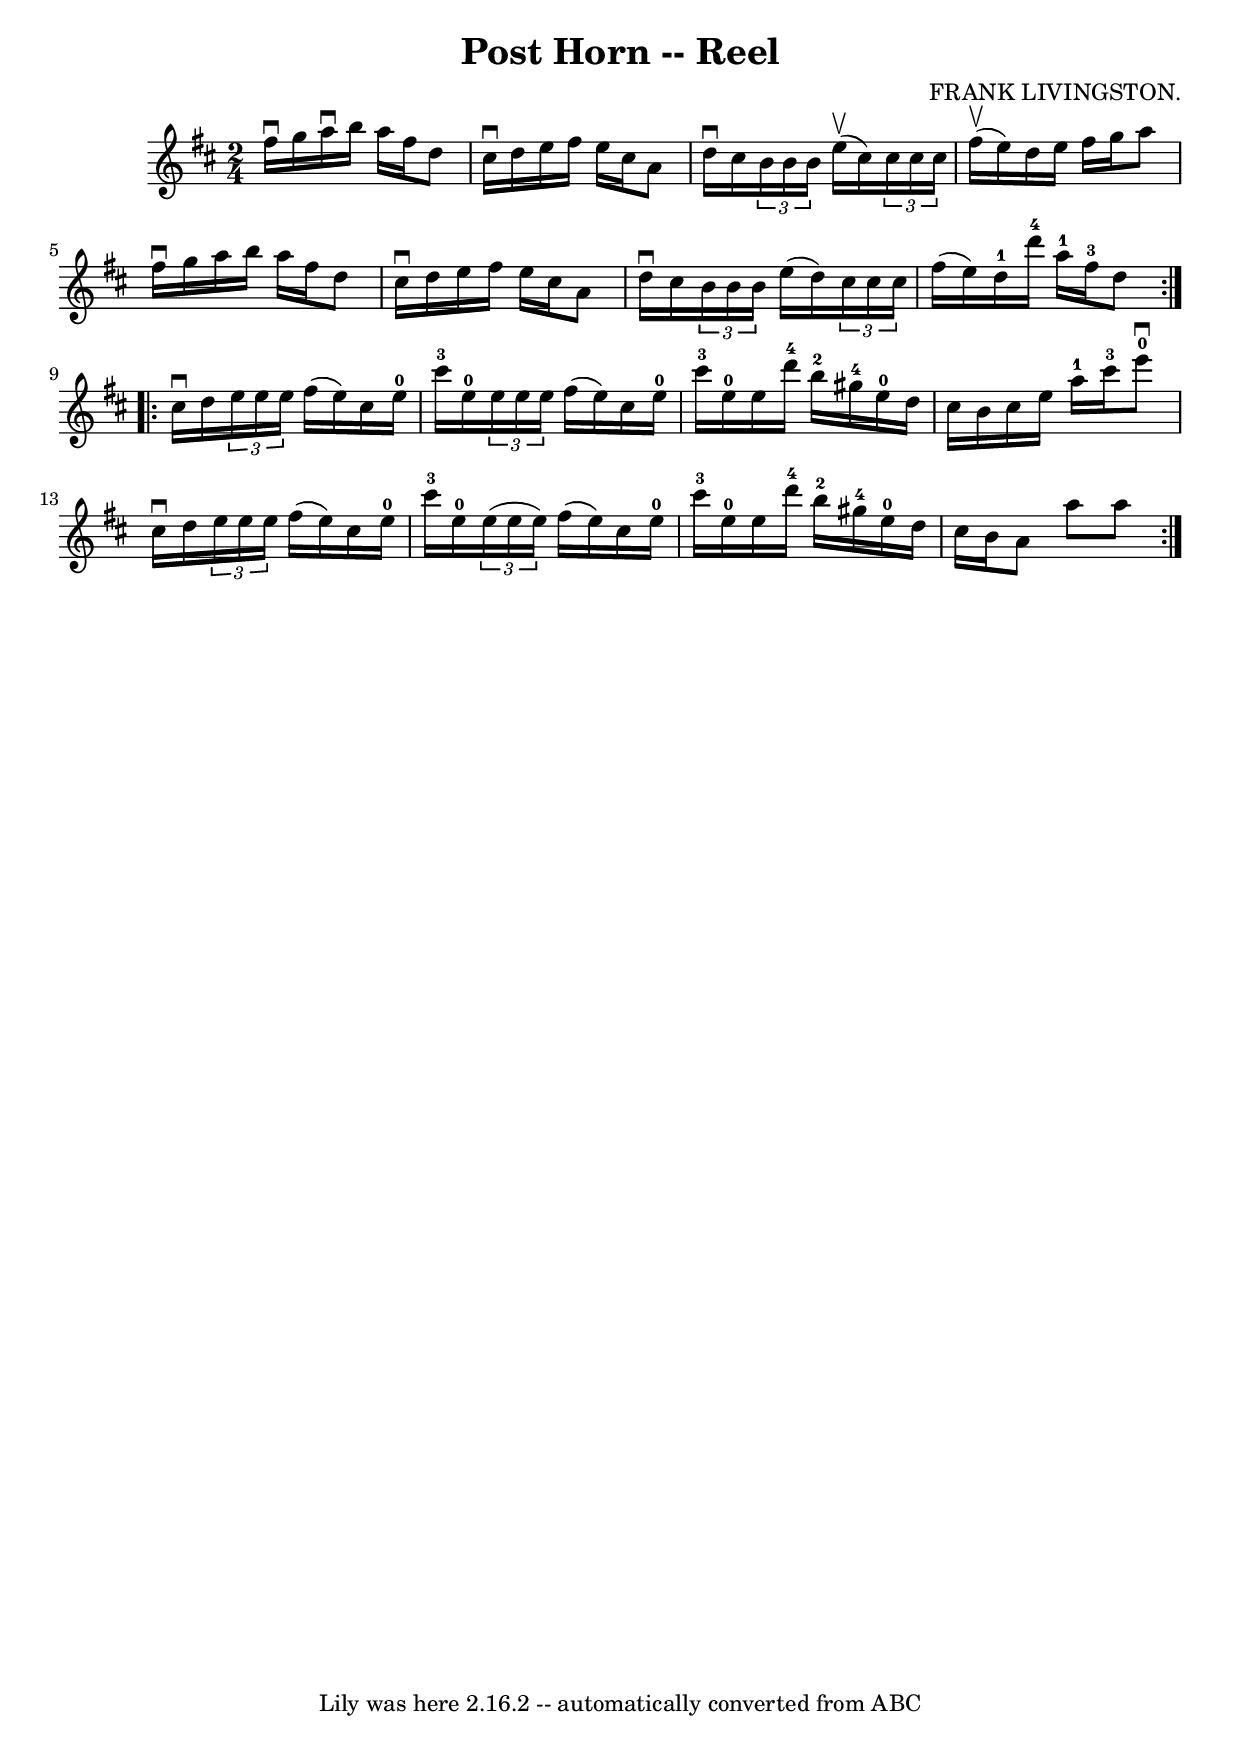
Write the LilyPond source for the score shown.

\version "2.16.2"
\include "Mammoth.ily"
\header {
  %% book = "Ryan's Mammoth Collection"
  composer = "FRANK LIVINGSTON."
  crossRefNumber = "1"
  footnotes = "\\\\307"
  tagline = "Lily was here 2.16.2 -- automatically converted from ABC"
  title = "Post Horn -- Reel"

}
voicedefault =  {



  \repeat volta 2 {

    \time 2/4 
    \key d \major fis''16^\downbow g''16  |
    a''16 
    ^\downbow b''16 a''16 fis''16 d''8 cis''16^\downbow d''16    
    |
    e''16 fis''16 e''16 cis''16 a'8 d''16^\downbow   
    cis''16    |
    \times 2/3 { b'16 b'16 b'16  
	       } e''16^\upbow(
    cis''16)   \times 2/3 { cis''16 cis''16 cis''16  
			  } fis''16 
    ^\upbow(e''16)   |
    d''16 e''16 fis''16 g''16 a''8    
    fis''16^\downbow g''16    |
    a''16 b''16 a''16 fis''16    
    d''8 cis''16^\downbow d''16    |
    e''16 fis''16 e''16    
    cis''16 a'8 d''16^\downbow cis''16    |
    \times 2/3 { b'16   
		 b'16 b'16  
	       } e''16 (d''16)   \times 2/3 { cis''16 cis''16    
					      cis''16  
					    } fis''16 (e''16)   |
    d''16-1 d'''16-4   
    a''16-1 fis''16-3 d''8  
  }     
  \repeat volta 2 {
    cis''16^\downbow   
    d''16  |
    \times 2/3 { e''16 e''16 e''16  
	       } fis''16 (
    e''16) cis''16 e''16-0 cis'''16-3 e''16-0   |
    
    \times 2/3 { e''16 e''16 e''16  
	       } fis''16 (e''16) cis''16    
    e''16-0 cis'''16-3 e''16-0   |
    e''16 d'''16-4   
    b''16-2 gis''16-4 e''16-0 d''16 cis''16 b'16    |
    
    cis''16 e''16 a''16-1 cis'''16-3 e'''8-0^\downbow   
    cis''16^\downbow d''16    |
    \times 2/3 { e''16 e''16    
		 e''16  
	       } fis''16 (e''16) cis''16 e''16-0 cis'''16-3   
    e''16-0   |
    \times 2/3 { e''16 (e''16 e''16) 
	       } fis''16 
    (e''16) cis''16 e''16-0 cis'''16-3 e''16-0   |
    
    e''16 d'''16-4 b''16-2 gis''16-4 e''16-0 d''16    
    cis''16 b'16    |
    a'8 a''8 a''8    
  }   

}

\score{
  <<

    \context Staff="default"
    {
      \voicedefault 
      
    }

  >>
  \layout {
    
  }
  \midi {
  }

}
